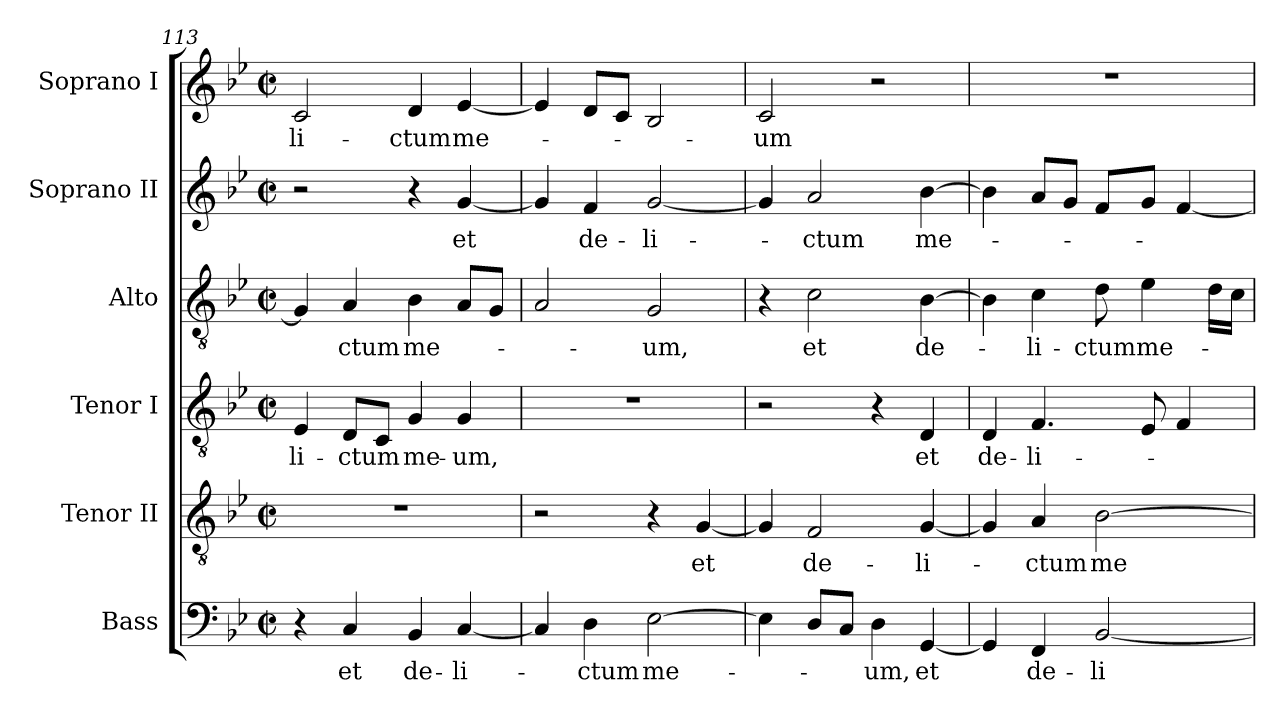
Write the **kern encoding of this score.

**kern	**text	**kern	**text	**kern	**text	**kern	**text	**kern	**text	**kern	**text
*part6	*part6	*part5	*part5	*part4	*part4	*part3	*part3	*part2	*part2	*part1	*part1
*staff6	*staff6	*staff5	*staff5	*staff4	*staff4	*staff3	*staff3	*staff2	*staff2	*staff1	*staff1
*I"Bass	*	*I"Tenor II	*	*I"Tenor I	*	*I"Alto	*	*I"Soprano II	*	*I"Soprano I	*
*I'B.	*	*I'T. II	*	*I'T. I	*	*I'A.	*	*I'S. II	*	*I'S. I	*
*clefF4	*	*clefGv2	*	*clefGv2	*	*clefGv2	*	*clefG2	*	*clefG2	*
*	*	*ITrd7c12	*	*ITrd7c12	*	*	*	*	*	*	*
*k[b-e-]	*	*k[b-e-]	*	*k[b-e-]	*	*k[b-e-]	*	*k[b-e-]	*	*k[b-e-]	*
*g:	*	*g:	*	*g:	*	*g:	*	*g:	*	*g:	*
*M2/2	*	*M2/2	*	*M2/2	*	*M2/2	*	*M2/2	*	*M2/2	*
*met(c|)	*	*met(c|)	*	*met(c|)	*	*met(c|)	*	*met(c|)	*	*met(c|)	*
=113	=113	=113	=113	=113	=113	=113	=113	=113	=113	=113	=113
!	!	!	!	!	!LO:LY:b:color=#000000	!	!	!	!	!	!
!	!	!	!	!	!	!	!	!	!	!	!LO:LY:b:color=#000000
4r	.	1r	.	4EE-i/	-li-	4Gi/]	.	2r	.	2ci/	-li-
!	!LO:LY:b:color=#000000	!	!	!	!	!	!	!	!	!	!
!	!	!	!	!	!LO:LY:b:color=#000000	!	!	!	!	!	!
!	!	!	!	!	!	!	!LO:LY:b:color=#000000	!	!	!	!
4Ci/	et	.	.	8DDi/L	-ctum	4Ai/	-ctum	.	.	.	.
.	.	.	.	8CCi/J	.	.	.	.	.	.	.
!	!LO:LY:b:color=#000000	!	!	!	!	!	!	!	!	!	!
!	!	!	!	!	!LO:LY:b:color=#000000	!	!	!	!	!	!
!	!	!	!	!	!	!	!LO:LY:b:color=#000000	!	!	!	!
!	!	!	!	!	!	!	!	!	!	!	!LO:LY:b:color=#000000
4BB-i/	de-	.	.	4GGi/	me-	4B-i\	me-	4r	.	4di/	-ctum
!	!LO:LY:b:color=#000000	!	!	!	!	!	!	!	!	!	!
!	!	!	!	!	!LO:LY:b:color=#000000	!	!	!	!	!	!
!	!	!	!	!	!	!	!	!	!LO:LY:b:color=#000000	!	!
!	!	!	!	!	!	!	!	!	!	!	!LO:LY:b:color=#000000
[<4Ci/	-li-	.	.	4GGi/	-um,	8Ai/L	.	[<4gi/	et	[<4e-i/	me-
.	.	.	.	.	.	8Gi/J	.	.	.	.	.
=114	=114	=114	=114	=114	=114	=114	=114	=114	=114	=114	=114
4Ci/]	.	2r	.	1r	.	2Ai/	.	4gi/]	.	4e-i/]	.
!	!LO:LY:b:color=#000000	!	!	!	!	!	!	!	!	!	!
!	!	!	!	!	!	!	!	!	!LO:LY:b:color=#000000	!	!
4Di\	-ctum	.	.	.	.	.	.	4fi/	de-	8di/L	.
.	.	.	.	.	.	.	.	.	.	8ci/J	.
!	!LO:LY:b:color=#000000	!	!	!	!	!	!	!	!	!	!
!	!	!	!	!	!	!	!LO:LY:b:color=#000000	!	!	!	!
!	!	!	!	!	!	!	!	!	!LO:LY:b:color=#000000	!	!
[>2E-i\	me-	4r	.	.	.	2Gi/	-um,	[<2gi/	-li-	2B-i/	.
!	!	!	!LO:LY:b:color=#000000	!	!	!	!	!	!	!	!
.	.	[<4GGi/	et	.	.	.	.	.	.	.	.
=115	=115	=115	=115	=115	=115	=115	=115	=115	=115	=115	=115
!	!	!	!	!	!	!	!	!	!	!	!LO:LY:b:color=#000000
4E-i\]	.	4GGi/]	.	2r	.	4r	.	4gi/]	.	2ci/	-um
!	!	!	!LO:LY:b:color=#000000	!	!	!	!	!	!	!	!
!	!	!	!	!	!	!	!LO:LY:b:color=#000000	!	!	!	!
!	!	!	!	!	!	!	!	!	!LO:LY:b:color=#000000	!	!
8Di/L	.	2FFi/	de-	.	.	2ci\	et	2ai/	-ctum	.	.
8Ci/J	.	.	.	.	.	.	.	.	.	.	.
!	!LO:LY:b:color=#000000	!	!	!	!	!	!	!	!	!	!
4Di\	-um,	.	.	4r	.	.	.	.	.	2r	.
!	!LO:LY:b:color=#000000	!	!	!	!	!	!	!	!	!	!
!	!	!	!LO:LY:b:color=#000000	!	!	!	!	!	!	!	!
!	!	!	!	!	!LO:LY:b:color=#000000	!	!	!	!	!	!
!	!	!	!	!	!	!	!LO:LY:b:color=#000000	!	!	!	!
!	!	!	!	!	!	!	!	!	!LO:LY:b:color=#000000	!	!
[<4GGi/	et	[<4GGi/	-li-	4DDi/	et	[>4B-i\	de-	[>4b-i\	me-	.	.
=116	=116	=116	=116	=116	=116	=116	=116	=116	=116	=116	=116
!	!	!	!	!	!LO:LY:b:color=#000000	!	!	!	!	!	!
4GGi/]	.	4GGi/]	.	4DDi/	de-	4B-i\]	.	4b-i\]	.	1r	.
!	!LO:LY:b:color=#000000	!	!	!	!	!	!	!	!	!	!
!	!	!	!LO:LY:b:color=#000000	!	!	!	!	!	!	!	!
!	!	!	!	!	!LO:LY:b:color=#000000	!	!	!	!	!	!
!	!	!	!	!	!	!	!LO:LY:b:color=#000000	!	!	!	!
4FFi/	de-	4AAi/	-ctum	4.FFi/	-li-	4ci\	-li-	8ai/L	.	.	.
.	.	.	.	.	.	.	.	8gi/J	.	.	.
!	!LO:LY:b:color=#000000	!	!	!	!	!	!	!	!	!	!
!	!	!	!LO:LY:b:color=#000000	!	!	!	!	!	!	!	!
!	!	!	!	!	!	!	!LO:LY:b:color=#000000	!	!	!	!
[<2BB-i/	-li-	[>2BB-i\	me-	.	.	8di\	-ctum	8fi/L	.	.	.
!	!	!	!	!	!	!	!LO:LY:b:color=#000000	!	!	!	!
.	.	.	.	8EE-i/	.	4e-i\	me-	8gi/J	.	.	.
.	.	.	.	4FFi/	.	.	.	[<4fi/	.	.	.
.	.	.	.	.	.	16di\LL	.	.	.	.	.
.	.	.	.	.	.	16ci\JJ	.	.	.	.	.
=	=	=	=	=	=	=	=	=	=	=	=
*-	*-	*-	*-	*-	*-	*-	*-	*-	*-	*-	*-
